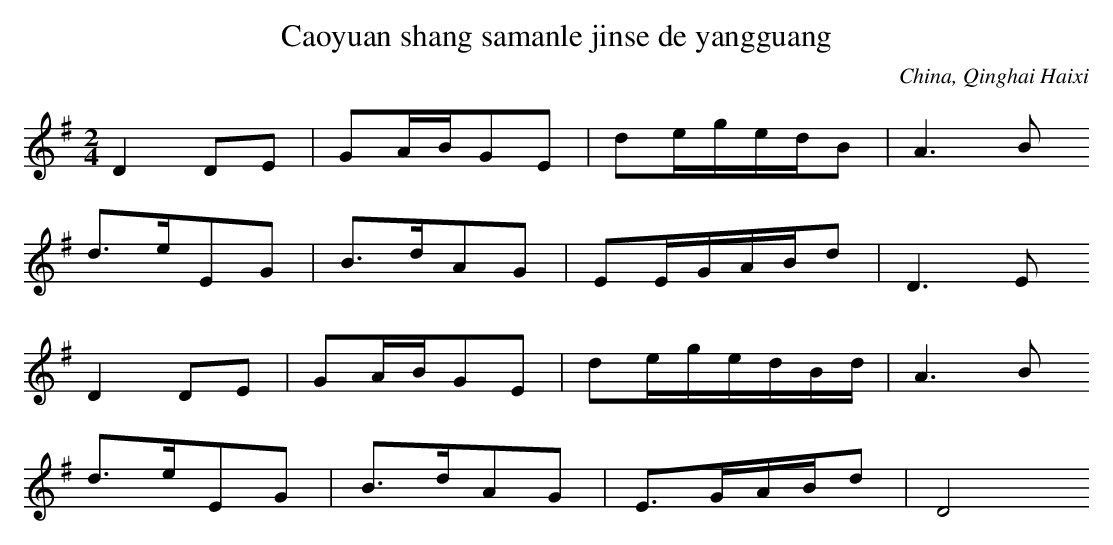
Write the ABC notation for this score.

X:1
T: Caoyuan shang samanle jinse de yangguang
O: China, Qinghai Haixi
M: 2/4
L: 1/16
K: G
D4D2E2 | G2ABG2E2 | d2egedB2 | A6B2
d3eE2G2 | B3dA2G2 | E2EGABd2 | D6E2
D4D2E2 | G2ABG2E2 | d2egedBd | A6B2
d3eE2G2 | B3dA2G2 | E3GABd2 | D8
